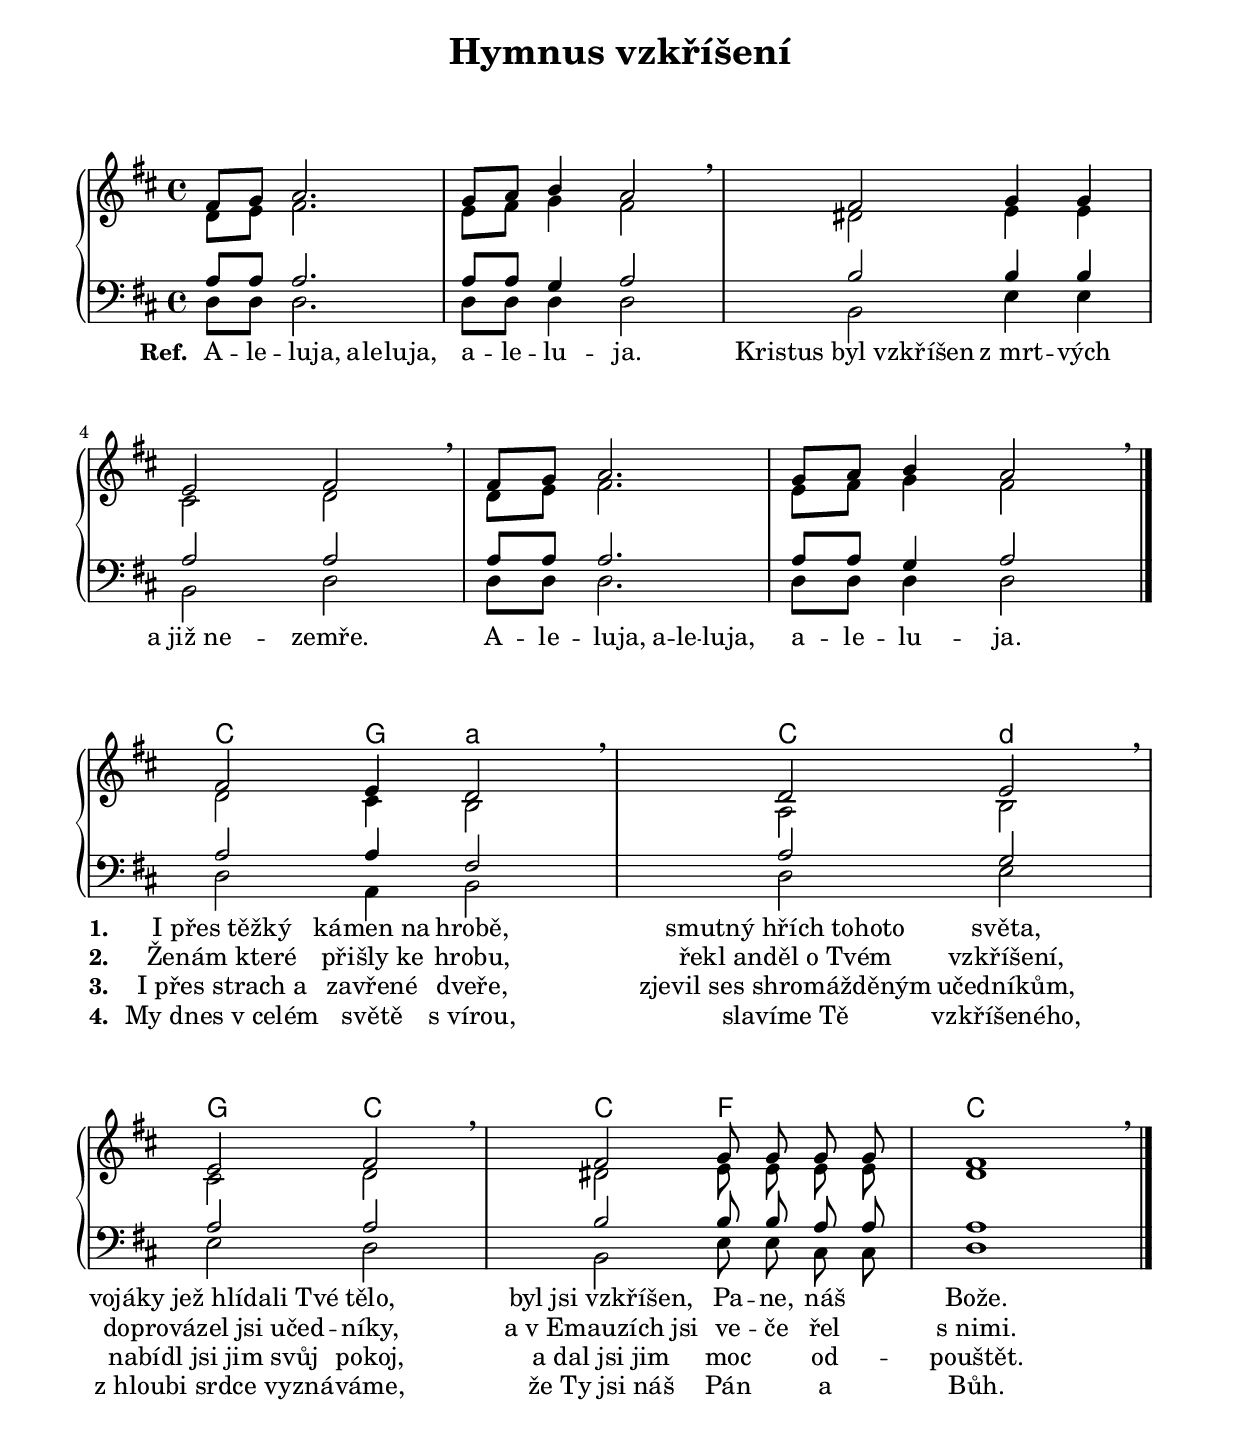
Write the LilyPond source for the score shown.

\version "2.18.2"

\include "../common-includes/macros.ly"
\include "../common-includes/paper.ly"
\include "../common-includes/layout.ly"

%\version "2.18.2"

hymnus_vzkriseni_melodie_ref_prava = \relative c' {
	\key d \major
	\clef treble
	\language "deutsch"
	\time 4/4
	
	<<
	
	\new Voice = "hlavni" {
	\voiceOne
	fis8 g8 a2. | g8 a8 h4 a2 | \breathe
	fis2 g4 g4 | e2 fis2 | \breathe
	fis8 g8 a2. | g8 a8 h4 a2 | \breathe
	}
	
	\new Voice {
	\voiceTwo
	d,8 e8 fis2. | e8 fis8 g4 fis2 |
	dis2 e4 e4 | cis2 d2 |
	d8 e8 fis2. | e8 fis8 g4 fis2 |
	}
	
	>>
	
	\bar "|."
	
}

hymnus_vzkriseni_melodie_ref_leva = \absolute {
	\key d \major
	\clef bass
	\language "deutsch"
	\time 4/4
	
	<<
	
	\new Voice {
	\voiceOne
	a8 a8 a2. | a8 a8 g4 a2 |
	h2 h4 h4 | a2 a2 |
	a8 a8 a2. | a8 a8 g4 a2 |
	}
	
	\new Voice {
	\voiceTwo
	d8 d8 d2. | d8 d8 d4 d2 |
	h,2 e4 e4 | h,2 d2 |
	d8 d8 d2. | d8 d8 d4 d2 |
	}
	
	>>
	
	\bar "|."
}

hymnus_vzkriseni_slova_ref = \lyricmode {
	\set stanza = "Ref. "
	A8 -- le8 -- lu8 -- ja,8 a8 -- le8 -- lu8 -- ja,8
	a8 -- le8 -- lu4 -- ja.2
	
	"Kristus byl vzkříšen"2 "z mrt"4 -- vých4
	"a již ne"2 -- "zemře."2
	
	A8 -- le8 -- lu8 -- ja,8 a8 -- le8 -- lu8 -- ja,8
	a8 -- le8 -- lu4 -- ja.2
}

hymnus_vzkriseni_ref_doprovod = \new PianoStaff <<
	\new Staff \hymnus_vzkriseni_melodie_ref_prava
	\new Staff \hymnus_vzkriseni_melodie_ref_leva
	\new Lyrics \hymnus_vzkriseni_slova_ref
>>

%\version "2.18.2"

hymnus_vzkriseni_melodie_sloka_prava = \relative c' {
	\key d \major
	\clef treble
	\language "deutsch"
	\noTime
	\accidentalStyle forget
	\cadenzaOn
	
	<<
	
	\new Voice = "hlavni" {
	\voiceOne
	fis2 e4 d2 \breathe \bbar
	d2 e2 \breathe \bbar
	e2 fis2 \breathe \bbar
	fis2 g8 g8 g8 g8 \bbar
	fis1 \breathe
	}
	
	\new Voice {
	\voiceTwo
	d2 cis4 h2 \bbar
	a2 h2 \bbar
	cis2 d2 \bbar
	dis2 e8 e8 e8 e8 \bbar
	d1
	}
	
	>>
	
	\bar "|."
	
	\cadenzaOff
}

hymnus_vzkriseni_melodie_sloka_leva = \relative c {
	\key d \major
	\clef bass
	\language "deutsch"
	\noTime
	\accidentalStyle forget
	\cadenzaOn
	
	<<
	
	\new Voice {
	\voiceOne
	a'2 a4 fis2 \bbar
	a2 g2 \bbar
	a2 a2 \bbar
	h2 h8 h8 a8 a8 \bbar
	a1
	}
	
	\new Voice {
	\voiceTwo
	d,2 a4 h2 \bbar
	d2 e2 \bbar
	e2 d2 \bbar
	h2 e8 e8 cis8 cis8 \bbar
	d1
	}
	
	>>
	
	\bar "|."
	
	\cadenzaOff
}

hymnus_vzkriseni_akordy_sloka = \relative c' \chordmode {
	\germanChords
	\set chordNameLowercaseMinor = ##t
	c2 g4 a2:m
	c2 d2:m
	g2 c2
	c2 f2 c1
}

hymnus_vzkriseni_slova_sloka_a = \lyricmode {
	\set stanza = "1. "
	"I přes těžký"2 "kámen na"4 hrobě,2
	"smutný hřích tohoto"2 světa,2
	"vojáky jež hlídali Tvé"2 tělo,2
	"byl jsi vzkříšen,"2 Pa8 -- ne,8 náš4
	Bože.1
}

hymnus_vzkriseni_slova_sloka_b = \lyricmode {
	\set stanza = "2. "
	"Ženám které"2 "přišly ke"4 hrobu,2
	"řekl anděl o Tvém"2 vzkříšení,2
	"doprovázel jsi učed"2 -- níky,2
	"a v Emauzích jsi"2 ve8 -- če8 řel4
	"s nimi."1
}

hymnus_vzkriseni_slova_sloka_c = \lyricmode {
	\set stanza = "3. "
	"I přes strach a"2 zavřené4 dveře,2
	"zjevil ses shromážděným"2 učedníkům,2
	"nabídl jsi jim svůj"2 pokoj,2
	"a dal jsi jim"2 moc4 od4 -- pouštět.1
}

hymnus_vzkriseni_slova_sloka_d = \lyricmode {
	\set stanza = "4. "
	"My dnes v celém"2 světě4 "s vírou,"2
	"slavíme Tě"2 vzkříšeného,2
	"z hloubi srdce vyzná"2 -- váme,2
	"že Ty jsi náš"2 Pán4 a4
	Bůh.1
}


hymnus_vzkriseni_sloka_doprovod = \new PianoStaff <<
	\new ChordNames \hymnus_vzkriseni_akordy_sloka
	\new Staff \hymnus_vzkriseni_melodie_sloka_prava
	\new Staff \hymnus_vzkriseni_melodie_sloka_leva
	\new Lyrics \hymnus_vzkriseni_slova_sloka_a
	\new Lyrics \hymnus_vzkriseni_slova_sloka_b
	\new Lyrics \hymnus_vzkriseni_slova_sloka_c
	\new Lyrics \hymnus_vzkriseni_slova_sloka_d
>>


\book {
	\bookpart {
	\header {
		title = "Hymnus vzkříšení"
	}
	\markup {
	  \vspace #2
	}
	\score {
		\hymnus_vzkriseni_ref_doprovod
	}
	\markup {
	  \vspace #2
	}
	\score {
		\hymnus_vzkriseni_sloka_doprovod
	}
}

}
